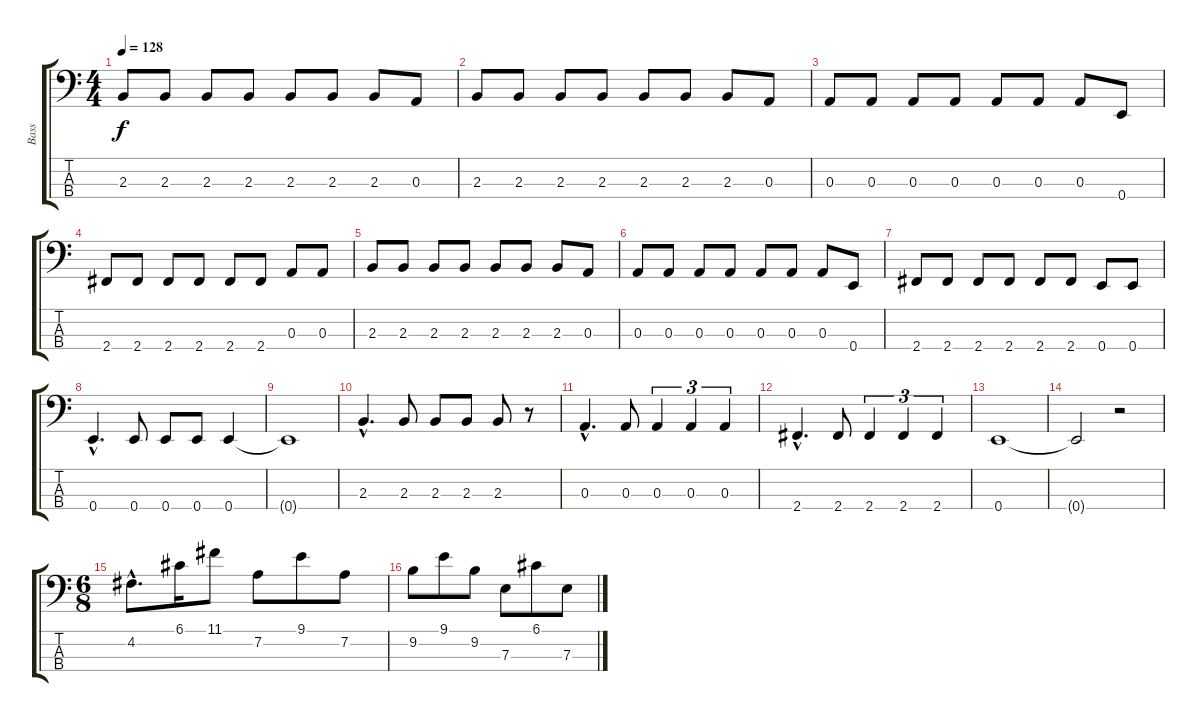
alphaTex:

\track ("Bass" "Bass") {instrument electricbassfinger}
\staff {score tabs}
\tuning (G2 D2 A1 E1) {hide}
\ts (4 4)
\tempo 128
\clef f4
\ks c
2.3.8{dy f} 2.3.8 2.3.8 2.3.8 2.3.8 2.3.8 2.3.8 0.3.8 |
2.3.8 2.3.8 2.3.8 2.3.8 2.3.8 2.3.8 2.3.8 0.3.8 |
0.3.8 0.3.8 0.3.8 0.3.8 0.3.8 0.3.8 0.3.8 0.4.8 |
2.4.8 2.4.8 2.4.8 2.4.8 2.4.8 2.4.8 0.3.8 0.3.8 |
2.3.8 2.3.8 2.3.8 2.3.8 2.3.8 2.3.8 2.3.8 0.3.8 |
0.3.8 0.3.8 0.3.8 0.3.8 0.3.8 0.3.8 0.3.8 0.4.8 |
2.4.8 2.4.8 2.4.8 2.4.8 2.4.8 2.4.8 0.4.8 0.4.8 |
0.4{hac}.4{d} 0.4.8 0.4.8 0.4.8 0.4.4 |
0.4{t}.1 |
2.3{hac}.4{d} 2.3.8 2.3.8 2.3.8 2.3.8 r.8 |
0.3{hac}.4{d} 0.3.8 0.3.4{tu (3 2)} 0.3.4{tu (3 2)} 0.3.4{tu (3 2)} |
2.4{hac}.4{d} 2.4.8 2.4.4{tu (3 2)} 2.4.4{tu (3 2)} 2.4.4{tu (3 2)} |
0.4.1 |
0.4{t}.2 r.2 |
\ts (6 8)
4.2{hac}.8{d} 6.1.16 11.1.8 7.2.8 9.1.8 7.2.8 |
9.2.8 9.1.8 9.2.8 7.3.8 6.1.8 7.3.8
